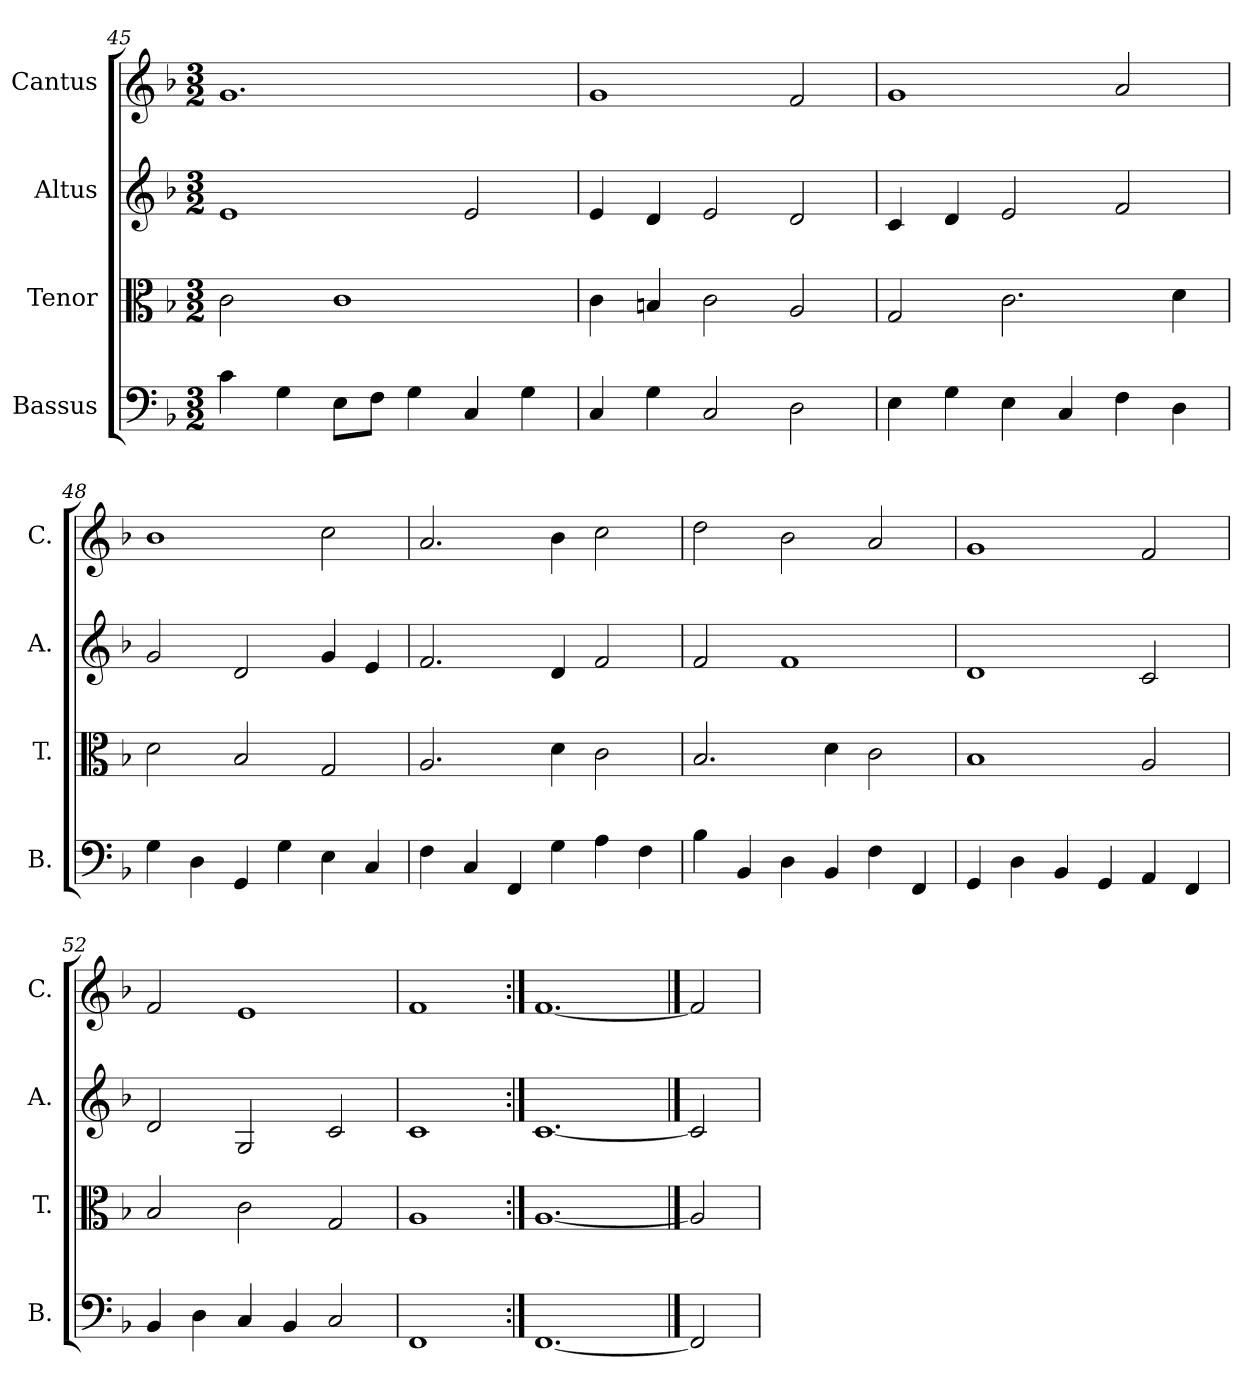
**kern	**kern	**kern	**kern
*part4	*part3	*part2	*part1
*staff4	*staff3	*staff2	*staff1
*I"Bassus	*I"Tenor	*I"Altus	*I"Cantus
*I'B.	*I'T.	*I'A.	*I'C.
*clefF4	*clefC3	*clefG2	*clefG2
*k[b-]	*k[b-]	*k[b-]	*k[b-]
*F:	*F:	*F:	*F:
*M3/2	*M3/2	*M3/2	*M3/2
=45	=45	=45	=45
4c\	2c\	1e/	1.g/
4G\	.	.	.
8E\L	1c\	.	.
8F\J	.	.	.
4G\	.	.	.
4C/	.	2e/	.
4G\	.	.	.
=46	=46	=46	=46
4C/	4c\	4e/	1g/
4G\	4Bn/	4d/	.
2C/	2c\	2e/	.
2D\	2A/	2d/	2f/
=47	=47	=47	=47
4E\	2G/	4c/	1g/
4G\	.	4d/	.
4E\	2.c\	2e/	.
4C/	.	.	.
4F\	.	2f/	2a/
4D\	4d\	.	.
=48	=48	=48	=48
4G\	2d\	2g/	1b-\
4D\	.	.	.
4GG/	2B-/	2d/	.
4G\	.	.	.
4E\	2G/	4g/	2cc\
4C/	.	4e/	.
=49	=49	=49	=49
4F\	2.A/	2.f/	2.a/
4C/	.	.	.
4FF/	.	.	.
4G\	4d\	4d/	4b-\
4A\	2c\	2f/	2cc\
4F\	.	.	.
=50	=50	=50	=50
4B-\	2.B-/	2f/	2dd\
4BB-/	.	.	.
4D\	.	1f/	2b-\
4BB-/	4d\	.	.
4F\	2c\	.	2a/
4FF/	.	.	.
=51	=51	=51	=51
4GG/	1B-/	1d/	1g/
4D\	.	.	.
4BB-/	.	.	.
4GG/	.	.	.
4AA/	2A/	2c/	2f/
4FF/	.	.	.
=52	=52	=52	=52
4BB-/	2B-/	2d/	2f/
4D\	.	.	.
4C/	2c\	2G/	1e/
4BB-/	.	.	.
2C/	2G/	2c/	.
=53	=53	=53	=53
1FF/	1A/	1c/	1f/
=54:|!	=54:|!	=54:|!	=54:|!
[1.FF/	[1.A/	[1.c/	[1.f/
==55	==55	==55	==55
2FF/]	2A/]	2c/]	2f/]
=	=	=	=
*-	*-	*-	*-
